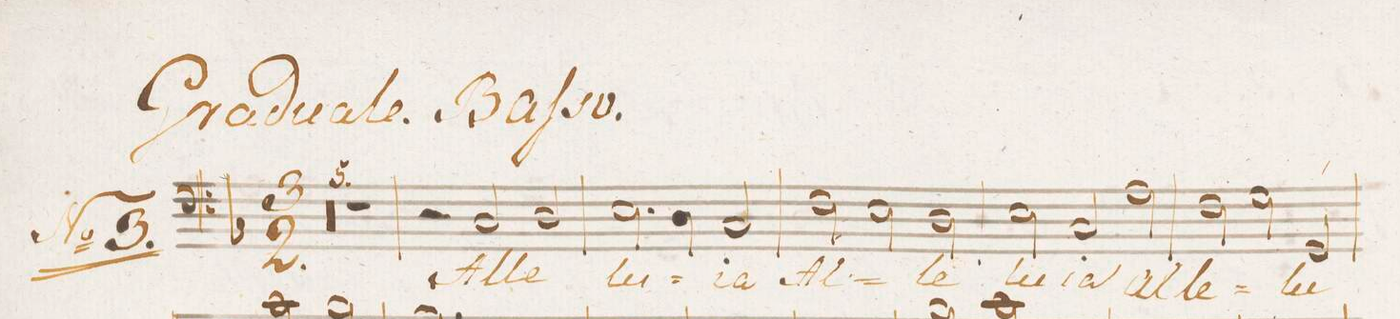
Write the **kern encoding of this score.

**kern	**text
*I"Basso.	*
*clefF4	*
*k[b-]	*
*M3/2	*
00.r	.
=2	=2
=3	=3
=4	=4
=5	=5
1.r	.
=6	=6
*2\right	*
2r	.
2C/	Al-
2D/	-le-
=7	=7
2.E\	-lu-
4D\	.
2C/	-ia
=8	=8
2F\	Al-
2E\	.
2D\	-le-
=9	=9
2E\	-lu-
2C/	-ia
2A\	al-
=10	=10
2F\	-le-
2G\	.
2GG/	-lu-
=11	=11
*-	*-
